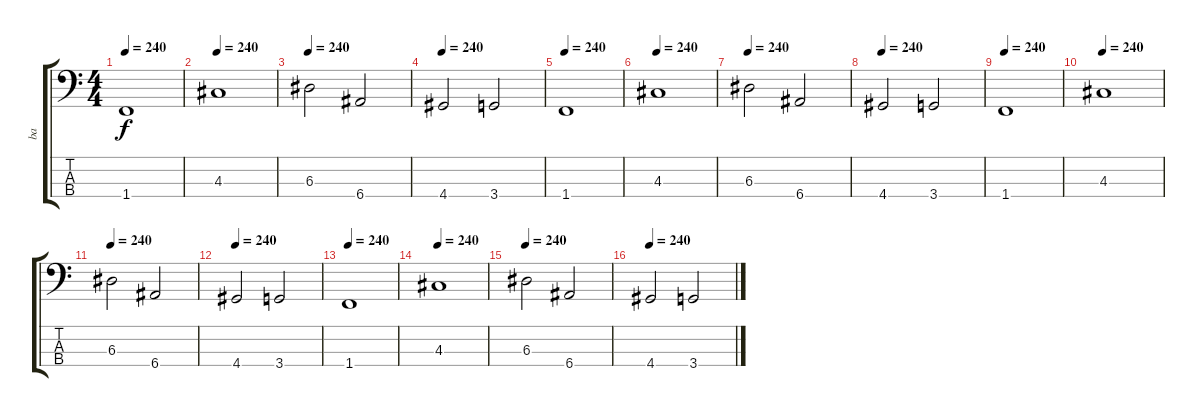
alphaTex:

\track ("ba" "ba") {instrument electricbasspick}
\staff {score tabs}
\tuning (G2 D2 A1 E1) {hide}
\ts (4 4)
\tempo 240
\clef f4
\ks c
1.4.1{dy f} |
\tempo 240
4.3.1 |
\tempo 240
6.3.2 6.4.2 |
\tempo 240
4.4.2 3.4.2 |
\tempo 240
1.4.1 |
\tempo 240
4.3.1 |
\tempo 240
6.3.2 6.4.2 |
\tempo 240
4.4.2 3.4.2 |
\tempo 240
1.4.1 |
\tempo 240
4.3.1 |
\tempo 240
6.3.2 6.4.2 |
\tempo 240
4.4.2 3.4.2 |
\tempo 240
1.4.1 |
\tempo 240
4.3.1 |
\tempo 240
6.3.2 6.4.2 |
\tempo 240
4.4.2 3.4.2
